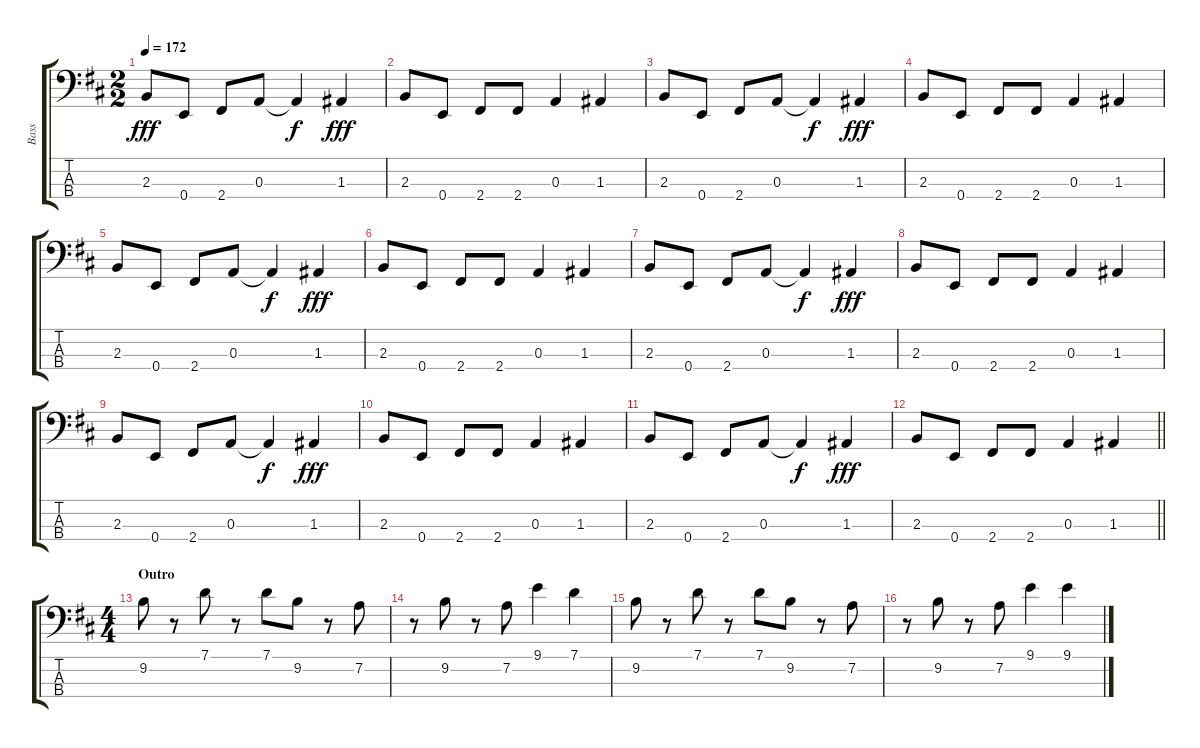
\track ("Bass" "Bass") {instrument electricbassfinger}
\staff {score tabs}
\tuning (G2 D2 A1 E1) {hide}
\ts (2 2)
\tempo 172
\clef f4
\ks d
2.3.8{dy fff} 0.4.8 2.4.8 0.3.8 0.3{t}.4{dy f} 1.3.4{dy fff} |
2.3.8 0.4.8 2.4.8 2.4.8 0.3.4 1.3.4 |
2.3.8 0.4.8 2.4.8 0.3.8 0.3{t}.4{dy f} 1.3.4{dy fff} |
2.3.8 0.4.8 2.4.8 2.4.8 0.3.4 1.3.4 |
2.3.8 0.4.8 2.4.8 0.3.8 0.3{t}.4{dy f} 1.3.4{dy fff} |
2.3.8 0.4.8 2.4.8 2.4.8 0.3.4 1.3.4 |
2.3.8 0.4.8 2.4.8 0.3.8 0.3{t}.4{dy f} 1.3.4{dy fff} |
2.3.8 0.4.8 2.4.8 2.4.8 0.3.4 1.3.4 |
2.3.8 0.4.8 2.4.8 0.3.8 0.3{t}.4{dy f} 1.3.4{dy fff} |
2.3.8 0.4.8 2.4.8 2.4.8 0.3.4 1.3.4 |
2.3.8 0.4.8 2.4.8 0.3.8 0.3{t}.4{dy f} 1.3.4{dy fff} |
\barLineRight lightlight
2.3.8 0.4.8 2.4.8 2.4.8 0.3.4 1.3.4 |
\ts (4 4)
\section ("" "Outro")
9.2.8 r.8 7.1.8 r.8 7.1.8 9.2.8 r.8 7.2.8 |
r.8 9.2.8 r.8 7.2.8 9.1.4 7.1.4 |
9.2.8 r.8 7.1.8 r.8 7.1.8 9.2.8 r.8 7.2.8 |
r.8 9.2.8 r.8 7.2.8 9.1.4 9.1.4
